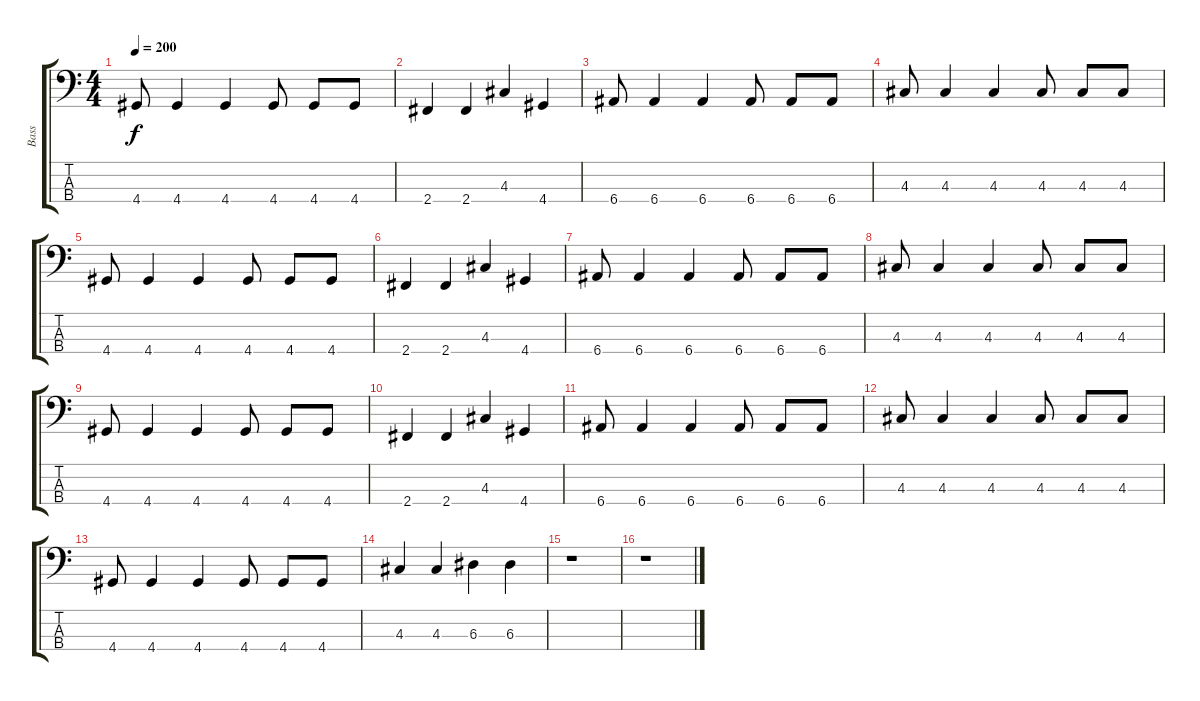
\track ("Bass" "Bass") {instrument electricbasspick}
\staff {score tabs}
\tuning (G2 D2 A1 E1) {hide}
\ts (4 4)
\tempo 200
\clef f4
\ks c
4.4.8{dy f} 4.4.4 4.4.4 4.4.8 4.4.8 4.4.8 |
2.4.4 2.4.4 4.3.4 4.4.4 |
6.4.8 6.4.4 6.4.4 6.4.8 6.4.8 6.4.8 |
4.3.8 4.3.4 4.3.4 4.3.8 4.3.8 4.3.8 |
4.4.8 4.4.4 4.4.4 4.4.8 4.4.8 4.4.8 |
2.4.4 2.4.4 4.3.4 4.4.4 |
6.4.8 6.4.4 6.4.4 6.4.8 6.4.8 6.4.8 |
4.3.8 4.3.4 4.3.4 4.3.8 4.3.8 4.3.8 |
4.4.8 4.4.4 4.4.4 4.4.8 4.4.8 4.4.8 |
2.4.4 2.4.4 4.3.4 4.4.4 |
6.4.8 6.4.4 6.4.4 6.4.8 6.4.8 6.4.8 |
4.3.8 4.3.4 4.3.4 4.3.8 4.3.8 4.3.8 |
4.4.8 4.4.4 4.4.4 4.4.8 4.4.8 4.4.8 |
4.3.4 4.3.4 6.3.4 6.3.4 |
r.1 |
r.1
